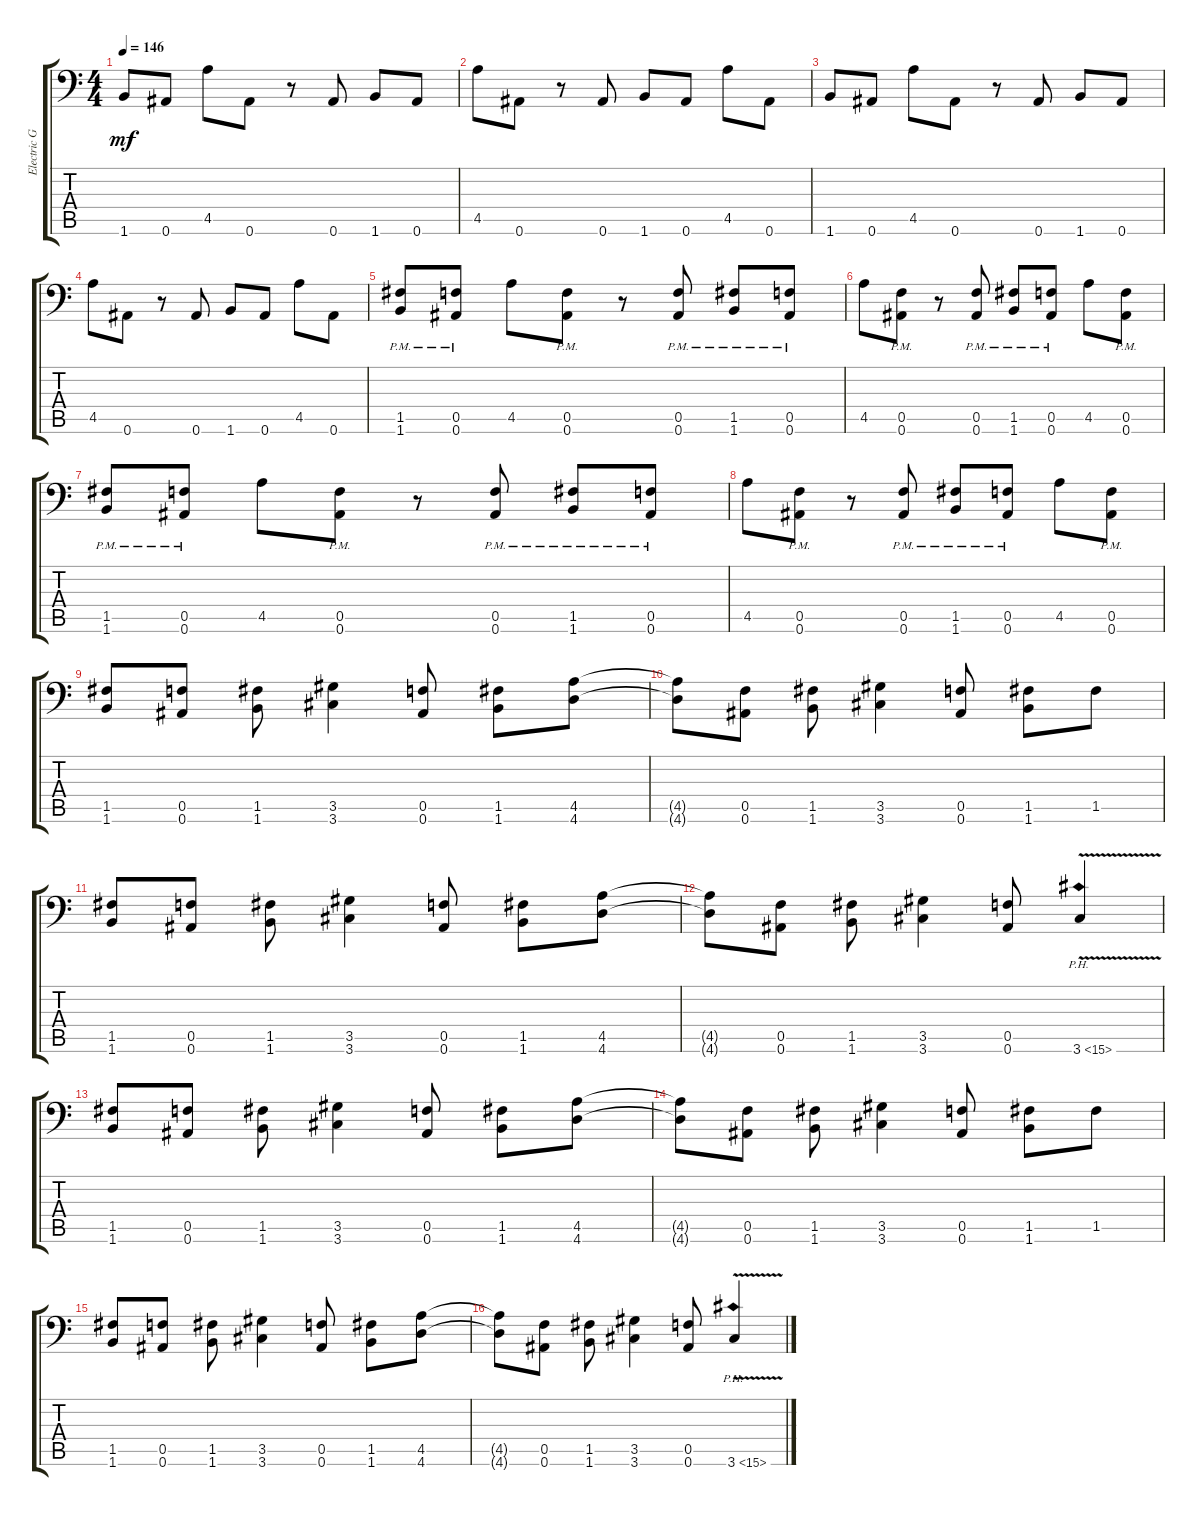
\track ("Electric Guitar" "Electric G") {instrument distortionguitar}
\staff {score tabs}
\tuning (C4 G3 Eb3 Bb2 F2 Bb1) {hide}
\ts (4 4)
\tempo 146
\clef f4
\ks c
1.6.8{dy mf} 0.6.8 4.5.8 0.6.8 r.8 0.6.8 1.6.8 0.6.8 |
4.5.8 0.6.8 r.8 0.6.8 1.6.8 0.6.8 4.5.8 0.6.8 |
1.6.8 0.6.8 4.5.8 0.6.8 r.8 0.6.8 1.6.8 0.6.8 |
4.5.8 0.6.8 r.8 0.6.8 1.6.8 0.6.8 4.5.8 0.6.8 |
(1.5{pm} 1.6).8 (0.5{pm} 0.6).8 4.5.8 (0.5{pm} 0.6).8 r.8 (0.5{pm} 0.6).8 (1.5{pm} 1.6).8 (0.5{pm} 0.6).8 |
4.5.8 (0.5{pm} 0.6).8 r.8 (0.5{pm} 0.6).8 (1.5{pm} 1.6).8 (0.5{pm} 0.6).8 4.5.8 (0.5{pm} 0.6).8 |
(1.5{pm} 1.6).8 (0.5{pm} 0.6).8 4.5.8 (0.5{pm} 0.6).8 r.8 (0.5{pm} 0.6).8 (1.5{pm} 1.6).8 (0.5{pm} 0.6).8 |
4.5.8 (0.5{pm} 0.6).8 r.8 (0.5{pm} 0.6).8 (1.5{pm} 1.6).8 (0.5{pm} 0.6).8 4.5.8 (0.5{pm} 0.6).8 |
(1.5 1.6).8 (0.5 0.6).8 (1.5 1.6).8 (3.5 3.6).4 (0.5 0.6).8 (1.5 1.6).8 (4.5 4.6).8 |
(4.5{t} 4.6{t}).8 (0.5 0.6).8 (1.5 1.6).8 (3.5 3.6).4 (0.5 0.6).8 (1.5 1.6).8 1.5.8 |
(1.5 1.6).8 (0.5 0.6).8 (1.5 1.6).8 (3.5 3.6).4 (0.5 0.6).8 (1.5 1.6).8 (4.5 4.6).8 |
(4.5{t} 4.6{t}).8 (0.5 0.6).8 (1.5 1.6).8 (3.5 3.6).4 (0.5 0.6).8 3.6{ph 12 v}.4 |
(1.5 1.6).8 (0.5 0.6).8 (1.5 1.6).8 (3.5 3.6).4 (0.5 0.6).8 (1.5 1.6).8 (4.5 4.6).8 |
(4.5{t} 4.6{t}).8 (0.5 0.6).8 (1.5 1.6).8 (3.5 3.6).4 (0.5 0.6).8 (1.5 1.6).8 1.5.8 |
(1.5 1.6).8 (0.5 0.6).8 (1.5 1.6).8 (3.5 3.6).4 (0.5 0.6).8 (1.5 1.6).8 (4.5 4.6).8 |
(4.5{t} 4.6{t}).8 (0.5 0.6).8 (1.5 1.6).8 (3.5 3.6).4 (0.5 0.6).8 3.6{ph 12 v}.4
